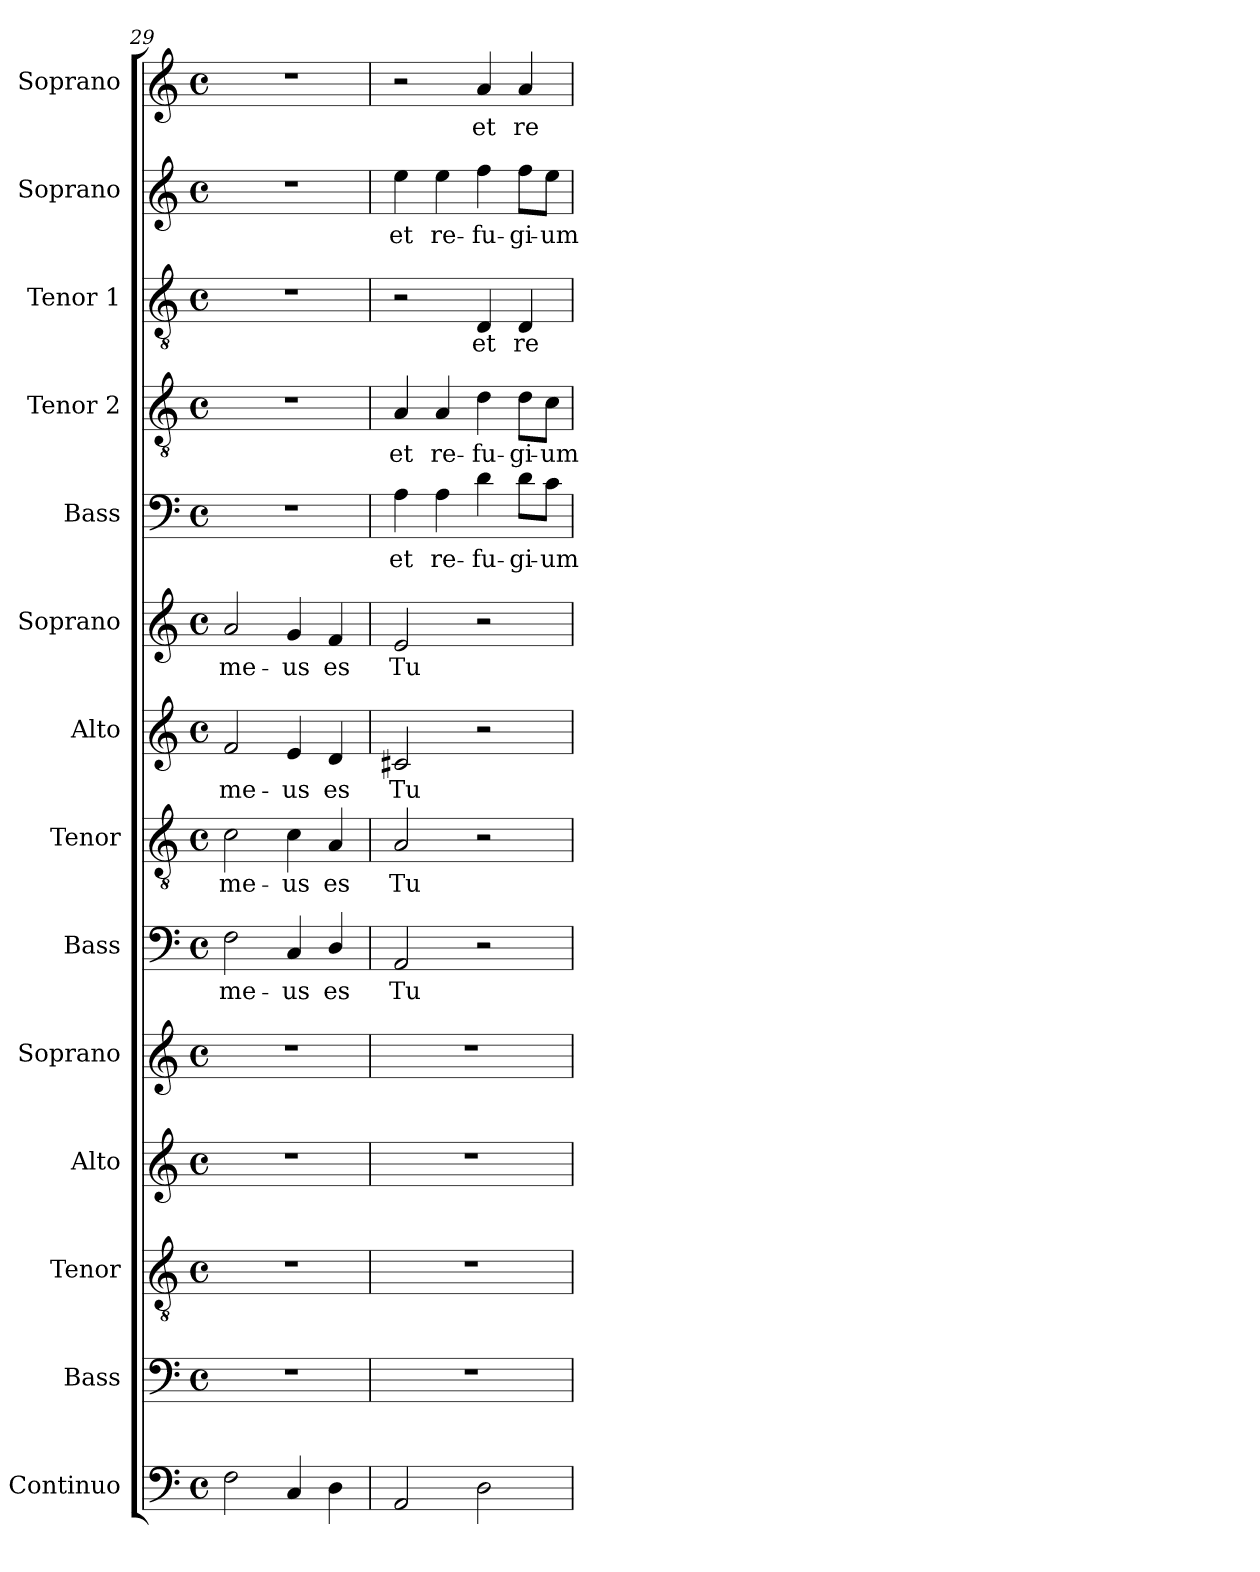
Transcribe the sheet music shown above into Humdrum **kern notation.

**kern	**kern	**kern	**kern	**kern	**kern	**text	**kern	**text	**kern	**text	**kern	**text	**kern	**text	**kern	**text	**kern	**text	**kern	**text	**kern	**text
*part14	*part13	*part12	*part11	*part10	*part9	*part9	*part8	*part8	*part7	*part7	*part6	*part6	*part5	*part5	*part4	*part4	*part3	*part3	*part2	*part2	*part1	*part1
*staff14	*staff13	*staff12	*staff11	*staff10	*staff9	*staff9	*staff8	*staff8	*staff7	*staff7	*staff6	*staff6	*staff5	*staff5	*staff4	*staff4	*staff3	*staff3	*staff2	*staff2	*staff1	*staff1
*I"Continuo	*I"Bass	*I"Tenor	*I"Alto	*I"Soprano	*I"Bass	*	*I"Tenor	*	*I"Alto	*	*I"Soprano	*	*I"Bass	*	*I"Tenor 2	*	*I"Tenor 1	*	*I"Soprano	*	*I"Soprano	*
*I'Cont.	*I'B.	*I'T.	*I'A.	*I'S.	*I'B.	*	*I'T.	*	*I'A.	*	*I'S.	*	*I'B.	*	*I'T2.	*	*I'T1.	*	*I'S.	*	*I'S.	*
*clefF4	*clefF4	*clefGv2	*clefG2	*clefG2	*clefF4	*	*clefGv2	*	*clefG2	*	*clefG2	*	*clefF4	*	*clefGv2	*	*clefGv2	*	*clefG2	*	*clefG2	*
*	*	*ITrd7c12	*	*	*	*	*ITrd7c12	*	*	*	*	*	*	*	*ITrd7c12	*	*ITrd7c12	*	*	*	*	*
*k[]	*k[]	*k[]	*k[]	*k[]	*k[]	*	*k[]	*	*k[]	*	*k[]	*	*k[]	*	*k[]	*	*k[]	*	*k[]	*	*k[]	*
*C:	*C:	*C:	*C:	*C:	*C:	*	*C:	*	*C:	*	*C:	*	*C:	*	*C:	*	*C:	*	*C:	*	*C:	*
*M4/4	*M4/4	*M4/4	*M4/4	*M4/4	*M4/4	*	*M4/4	*	*M4/4	*	*M4/4	*	*M4/4	*	*M4/4	*	*M4/4	*	*M4/4	*	*M4/4	*
*met(c)	*met(c)	*met(c)	*met(c)	*met(c)	*met(c)	*	*met(c)	*	*met(c)	*	*met(c)	*	*met(c)	*	*met(c)	*	*met(c)	*	*met(c)	*	*met(c)	*
=29	=29	=29	=29	=29	=29	=29	=29	=29	=29	=29	=29	=29	=29	=29	=29	=29	=29	=29	=29	=29	=29	=29
!	!	!	!	!	!	!LO:LY:b:color=#000000	!	!	!	!	!	!	!	!	!	!	!	!	!	!	!	!
!	!	!	!	!	!	!	!	!LO:LY:b:color=#000000	!	!	!	!	!	!	!	!	!	!	!	!	!	!
!	!	!	!	!	!	!	!	!	!	!LO:LY:b:color=#000000	!	!	!	!	!	!	!	!	!	!	!	!
!	!	!	!	!	!	!	!	!	!	!	!	!LO:LY:b:color=#000000	!	!	!	!	!	!	!	!	!	!
2Fi\	1r	1r	1r	1r	2Fi\	me-	2Ci\	me-	2fi/	me-	2ai/	me-	1r	.	1r	.	1r	.	1r	.	1r	.
!	!	!	!	!	!	!LO:LY:b:color=#000000	!	!	!	!	!	!	!	!	!	!	!	!	!	!	!	!
!	!	!	!	!	!	!	!	!LO:LY:b:color=#000000	!	!	!	!	!	!	!	!	!	!	!	!	!	!
!	!	!	!	!	!	!	!	!	!	!LO:LY:b:color=#000000	!	!	!	!	!	!	!	!	!	!	!	!
!	!	!	!	!	!	!	!	!	!	!	!	!LO:LY:b:color=#000000	!	!	!	!	!	!	!	!	!	!
4Ci/	.	.	.	.	4Ci/	-us	4Ci\	-us	4ei/	-us	4gi/	-us	.	.	.	.	.	.	.	.	.	.
!	!	!	!	!	!	!LO:LY:b:color=#000000	!	!	!	!	!	!	!	!	!	!	!	!	!	!	!	!
!	!	!	!	!	!	!	!	!LO:LY:b:color=#000000	!	!	!	!	!	!	!	!	!	!	!	!	!	!
!	!	!	!	!	!	!	!	!	!	!LO:LY:b:color=#000000	!	!	!	!	!	!	!	!	!	!	!	!
!	!	!	!	!	!	!	!	!	!	!	!	!LO:LY:b:color=#000000	!	!	!	!	!	!	!	!	!	!
4Di\	.	.	.	.	4Di/	es	4AAi/	es	4di/	es	4fi/	es	.	.	.	.	.	.	.	.	.	.
=30	=30	=30	=30	=30	=30	=30	=30	=30	=30	=30	=30	=30	=30	=30	=30	=30	=30	=30	=30	=30	=30	=30
!	!	!	!	!	!	!LO:LY:b:color=#000000	!	!	!	!	!	!	!	!	!	!	!	!	!	!	!	!
!	!	!	!	!	!	!	!	!LO:LY:b:color=#000000	!	!	!	!	!	!	!	!	!	!	!	!	!	!
!	!	!	!	!	!	!	!	!	!	!LO:LY:b:color=#000000	!	!	!	!	!	!	!	!	!	!	!	!
!	!	!	!	!	!	!	!	!	!	!	!	!LO:LY:b:color=#000000	!	!	!	!	!	!	!	!	!	!
!	!	!	!	!	!	!	!	!	!	!	!	!	!	!LO:LY:b:color=#000000	!	!	!	!	!	!	!	!
!	!	!	!	!	!	!	!	!	!	!	!	!	!	!	!	!LO:LY:b:color=#000000	!	!	!	!	!	!
!	!	!	!	!	!	!	!	!	!	!	!	!	!	!	!	!	!	!	!	!LO:LY:b:color=#000000	!	!
2AAi/	1r	1r	1r	1r	2AAi/	Tu	2AAi/	Tu	2c#Xi/	Tu	2ei/	Tu	4Ai\	et	4AAi/	et	2r	.	4eei\	et	2r	.
!	!	!	!	!	!	!	!	!	!	!	!	!	!	!LO:LY:b:color=#000000	!	!	!	!	!	!	!	!
!	!	!	!	!	!	!	!	!	!	!	!	!	!	!	!	!LO:LY:b:color=#000000	!	!	!	!	!	!
!	!	!	!	!	!	!	!	!	!	!	!	!	!	!	!	!	!	!	!	!LO:LY:b:color=#000000	!	!
.	.	.	.	.	.	.	.	.	.	.	.	.	4Ai\	re-	4AAi/	re-	.	.	4eei\	re-	.	.
!	!	!	!	!	!	!	!	!	!	!	!	!	!	!LO:LY:b:color=#000000	!	!	!	!	!	!	!	!
!	!	!	!	!	!	!	!	!	!	!	!	!	!	!	!	!LO:LY:b:color=#000000	!	!	!	!	!	!
!	!	!	!	!	!	!	!	!	!	!	!	!	!	!	!	!	!	!LO:LY:b:color=#000000	!	!	!	!
!	!	!	!	!	!	!	!	!	!	!	!	!	!	!	!	!	!	!	!	!LO:LY:b:color=#000000	!	!
!	!	!	!	!	!	!	!	!	!	!	!	!	!	!	!	!	!	!	!	!	!	!LO:LY:b:color=#000000
2Di\	.	.	.	.	2r	.	2r	.	2r	.	2r	.	4di\	-fu-	4Di\	-fu-	4DDi/	et	4ffi\	-fu-	4ai/	et
!	!	!	!	!	!	!	!	!	!	!	!	!	!	!LO:LY:b:color=#000000	!	!	!	!	!	!	!	!
!	!	!	!	!	!	!	!	!	!	!	!	!	!	!	!	!LO:LY:b:color=#000000	!	!	!	!	!	!
!	!	!	!	!	!	!	!	!	!	!	!	!	!	!	!	!	!	!LO:LY:b:color=#000000	!	!	!	!
!	!	!	!	!	!	!	!	!	!	!	!	!	!	!	!	!	!	!	!	!LO:LY:b:color=#000000	!	!
!	!	!	!	!	!	!	!	!	!	!	!	!	!	!	!	!	!	!	!	!	!	!LO:LY:b:color=#000000
.	.	.	.	.	.	.	.	.	.	.	.	.	8di\L	-gi-	8Di\L	-gi-	4DDi/	re-	8ffi\L	-gi-	4ai/	re-
!	!	!	!	!	!	!	!	!	!	!	!	!	!	!LO:LY:b:color=#000000	!	!	!	!	!	!	!	!
!	!	!	!	!	!	!	!	!	!	!	!	!	!	!	!	!LO:LY:b:color=#000000	!	!	!	!	!	!
!	!	!	!	!	!	!	!	!	!	!	!	!	!	!	!	!	!	!	!	!LO:LY:b:color=#000000	!	!
.	.	.	.	.	.	.	.	.	.	.	.	.	8ci\J	-um	8Ci\J	-um	.	.	8eei\J	-um	.	.
=	=	=	=	=	=	=	=	=	=	=	=	=	=	=	=	=	=	=	=	=	=	=
*-	*-	*-	*-	*-	*-	*-	*-	*-	*-	*-	*-	*-	*-	*-	*-	*-	*-	*-	*-	*-	*-	*-
